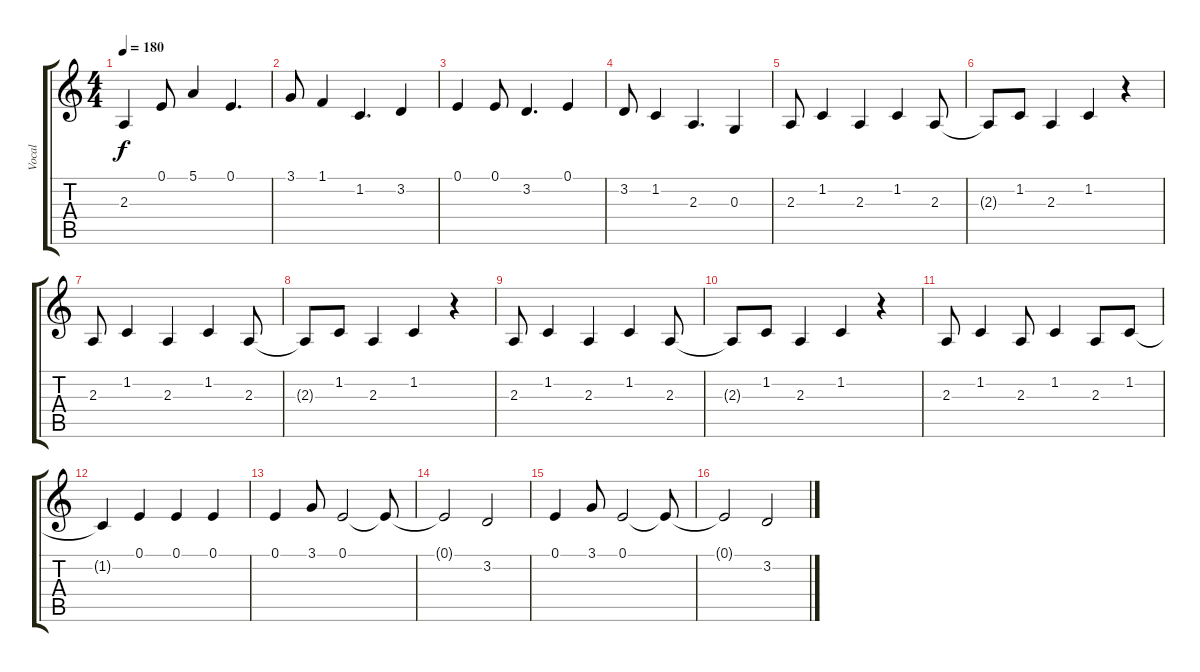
\track ("Vocal" "Vocal") {instrument oboe}
\staff {score tabs}
\tuning (E4 B3 G3 D3 A2 E2) {hide}
\ts (4 4)
\tempo 180
\clef g2
\ks c
2.3.4{dy f} 0.1.8 5.1.4 0.1.4{d} |
3.1.8 1.1.4 1.2.4{d} 3.2.4 |
0.1.4 0.1.8 3.2.4{d} 0.1.4 |
3.2.8 1.2.4 2.3.4{d} 0.3.4 |
2.3.8 1.2.4 2.3.4 1.2.4 2.3.8 |
2.3{t}.8 1.2.8 2.3.4 1.2.4 r.4 |
2.3.8 1.2.4 2.3.4 1.2.4 2.3.8 |
2.3{t}.8 1.2.8 2.3.4 1.2.4 r.4 |
2.3.8 1.2.4 2.3.4 1.2.4 2.3.8 |
2.3{t}.8 1.2.8 2.3.4 1.2.4 r.4 |
2.3.8 1.2.4 2.3.8 1.2.4 2.3.8 1.2.8 |
1.2{t}.4 0.1.4 0.1.4 0.1.4 |
0.1.4 3.1.8 0.1.2 0.1{t}.8 |
0.1{t}.2 3.2.2 |
0.1.4 3.1.8 0.1.2 0.1{t}.8 |
0.1{t}.2 3.2.2
